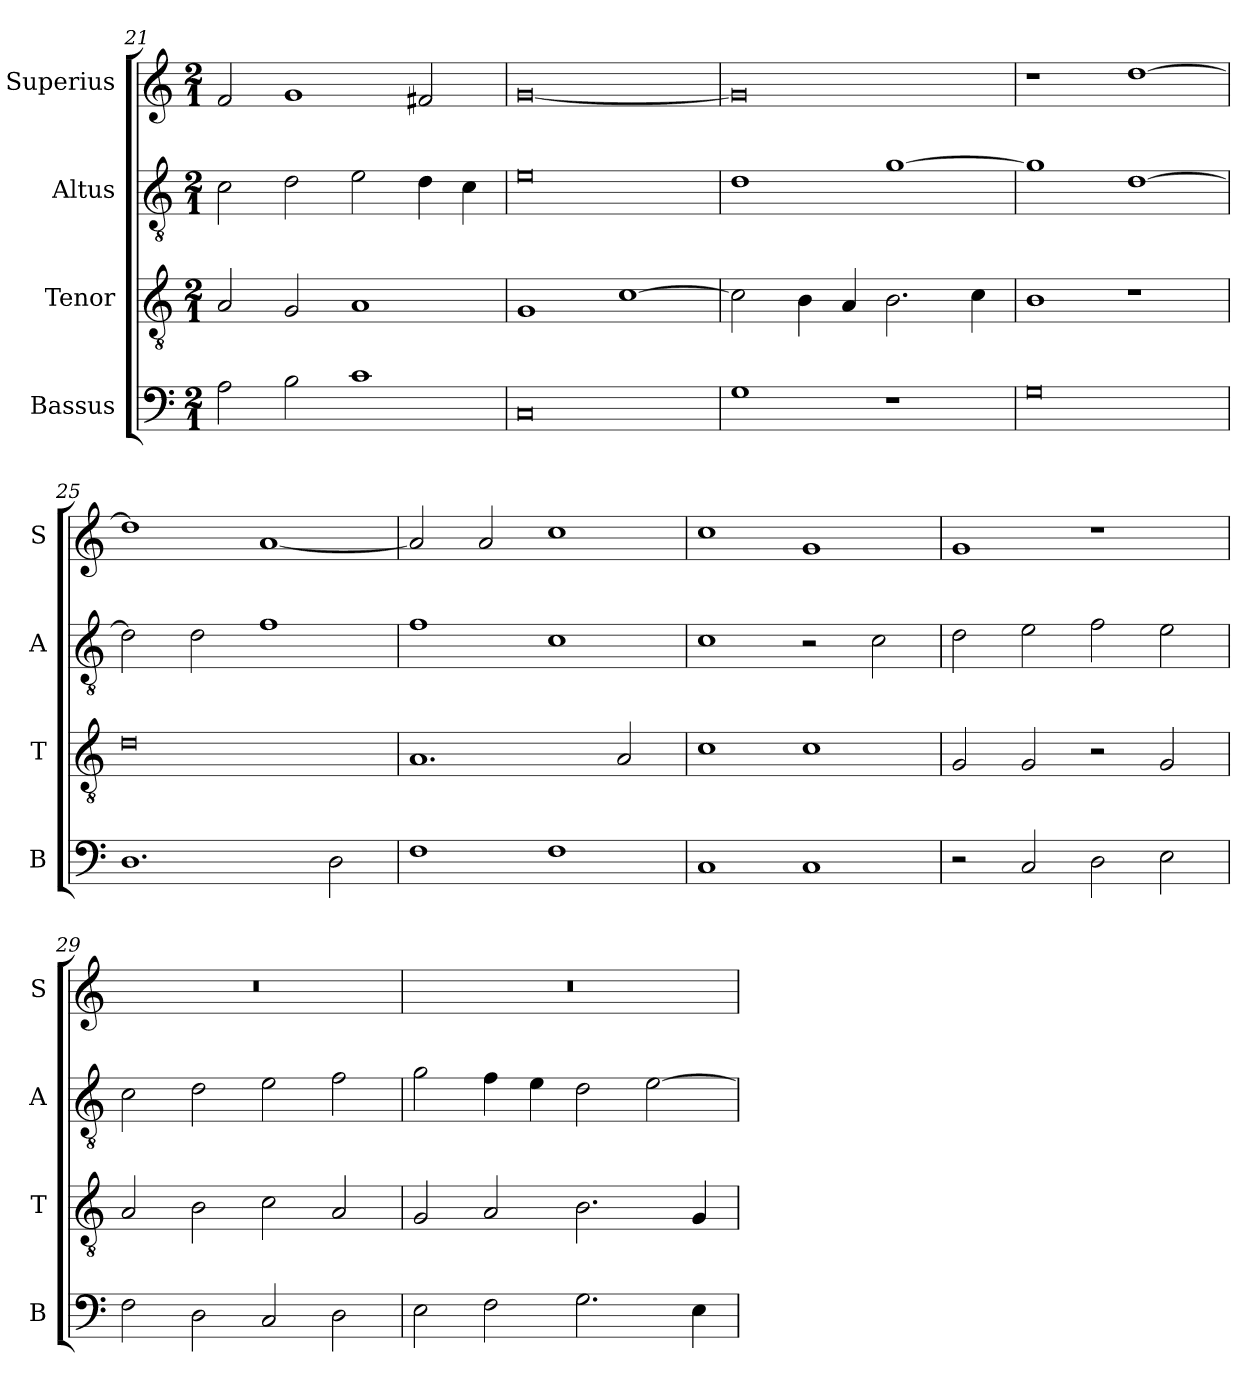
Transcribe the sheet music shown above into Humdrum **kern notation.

**kern	**kern	**kern	**kern
*part4	*part3	*part2	*part1
*staff4	*staff3	*staff2	*staff1
*I"Bassus	*I"Tenor	*I"Altus	*I"Superius
*I'B	*I'T	*I'A	*I'S
*clefF4	*clefGv2	*clefGv2	*clefG2
*k[]	*k[]	*k[]	*k[]
*C:	*C:	*C:	*C:
*M2/1	*M2/1	*M2/1	*M2/1
=21	=21	=21	=21
2A	2A	2c	2f
2B	2G	2d	1g
1c	1A	2e	.
.	.	4d	2f#X
.	.	4c	.
=22	=22	=22	=22
0C	1G	0e	[0g
.	[1c	.	.
=23	=23	=23	=23
1G	2c]	1d	0g]
.	4B	.	.
.	4A	.	.
1r	2.B	[1g	.
.	4c	.	.
=24	=24	=24	=24
0G	1B	1g]	1r
.	1r	[1d	[1dd
=25	=25	=25	=25
1.D	0d	2d]	1dd]
.	.	2d	.
.	.	1f	[1a
2D	.	.	.
=26	=26	=26	=26
1F	1.A	1f	2a]
.	.	.	2a
1F	.	1c	1cc
.	2A	.	.
=27	=27	=27	=27
1C	1c	1c	1cc
1C	1c	2r	1g
.	.	2c	.
=28	=28	=28	=28
2r	2G	2d	1g
2C	2G	2e	.
2D	2r	2f	1r
2E	2G	2e	.
=29	=29	=29	=29
2F	2A	2c	0r
2D	2B	2d	.
2C	2c	2e	.
2D	2A	2f	.
=30	=30	=30	=30
2E	2G	2g	0r
2F	2A	4f	.
.	.	4e	.
2.G	2.B	2d	.
.	.	[2e	.
4E	4G	.	.
=	=	=	=
*-	*-	*-	*-
